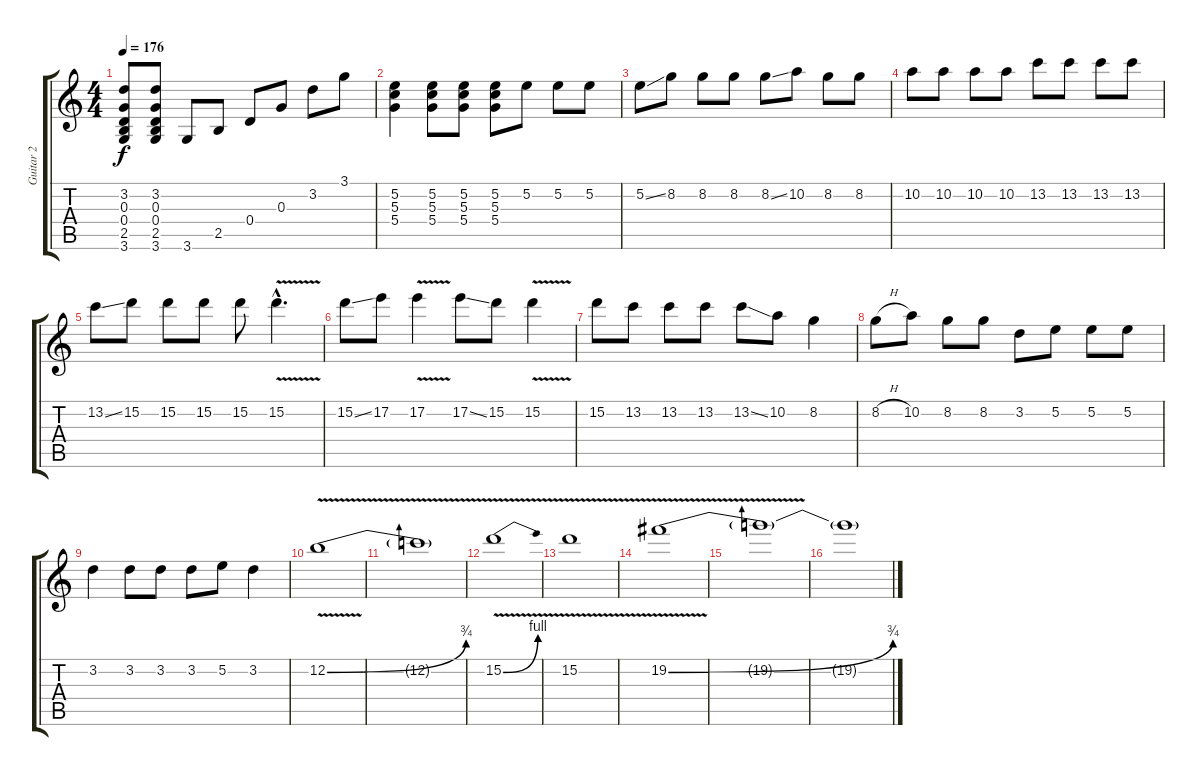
\track ("Guitar 2" "Guitar 2") {instrument distortionguitar}
\staff {score tabs}
\tuning (E4 B3 G3 D3 A2 E2) {hide}
\ts (4 4)
\tempo 176
\clef g2
\ks c
(3.2 0.3 0.4 2.5 3.6).8{dy f} (3.2 0.3 0.4 2.5 3.6).8 3.6.8 2.5.8 0.4.8 0.3.8 3.2.8 3.1.8 |
(5.2 5.3 5.4).4{volume 15} (5.2 5.3 5.4).8 (5.2 5.3 5.4).8 (5.2 5.3 5.4).8 5.2.8 5.2.8 5.2.8 |
5.2{ss}.8 8.2.8 8.2.8 8.2.8 8.2{ss}.8 10.2.8 8.2.8 8.2.8 |
10.2.8 10.2.8 10.2.8 10.2.8 13.2.8 13.2.8 13.2.8 13.2.8 |
13.2{ss}.8 15.2.8 15.2.8 15.2.8 15.2.8 15.2{v hac}.4{d} |
15.2{ss}.8 17.2.8 17.2{v}.4 17.2{ss}.8 15.2.8 15.2{v}.4 |
15.2.8 13.2.8 13.2.8 13.2.8 13.2{ss}.8 10.2.8 8.2.4 |
8.2{h}.8 10.2.8 8.2.8 8.2.8 3.2.8 5.2.8 5.2.8 5.2.8 |
3.2.4 3.2.8 3.2.8 3.2.8 5.2.8 3.2.4 |
12.2{be (bend 0 0 60 3) v}.1 |
12.2{t}.1 |
15.2{be (bend 0 0 60 4) v}.1 |
15.2{v}.1 |
19.2{be (bend 0 0 60 3) v}.1 |
19.2{t}.1 |
19.2{t}.1
